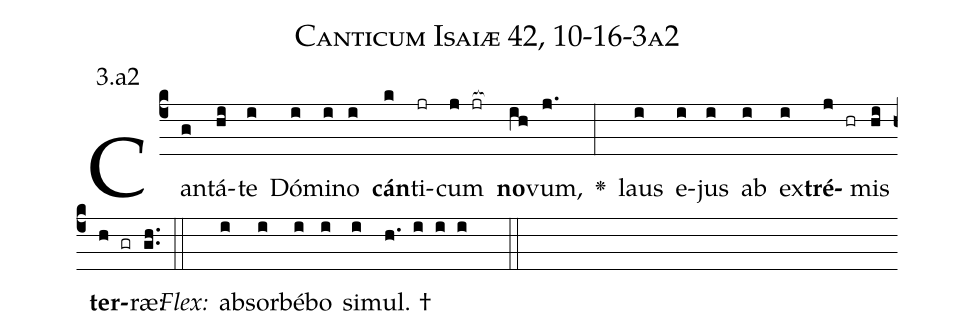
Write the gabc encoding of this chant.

name: Canticum Isaiæ 42, 10-16-3a2;
annotation: 3.a2;
%%
(c4)Can(g)tá(hi)te(i) Dó(i)mi(i)no(i) <b>cán</b>(k)ti(jr)cum(j jr[ocb:1{]) <b>no</b>(ih[ocb:0}])vum,(j.) <v>\greheightstar</v>(:) laus(i) e(i)jus(i) ab(i) ex(i)<b>tré</b>(j hr)mis(hi) <b>ter</b>(h gr)ræ:(gh..) (::)
<i>Flex:</i>()  ab(i)sor(i)bé(i)bo(i) si(i)mul. †(h. i i i  ::)

%E(i) u(i) o(j) u(hi) a(h) e.(gh..) (::)
